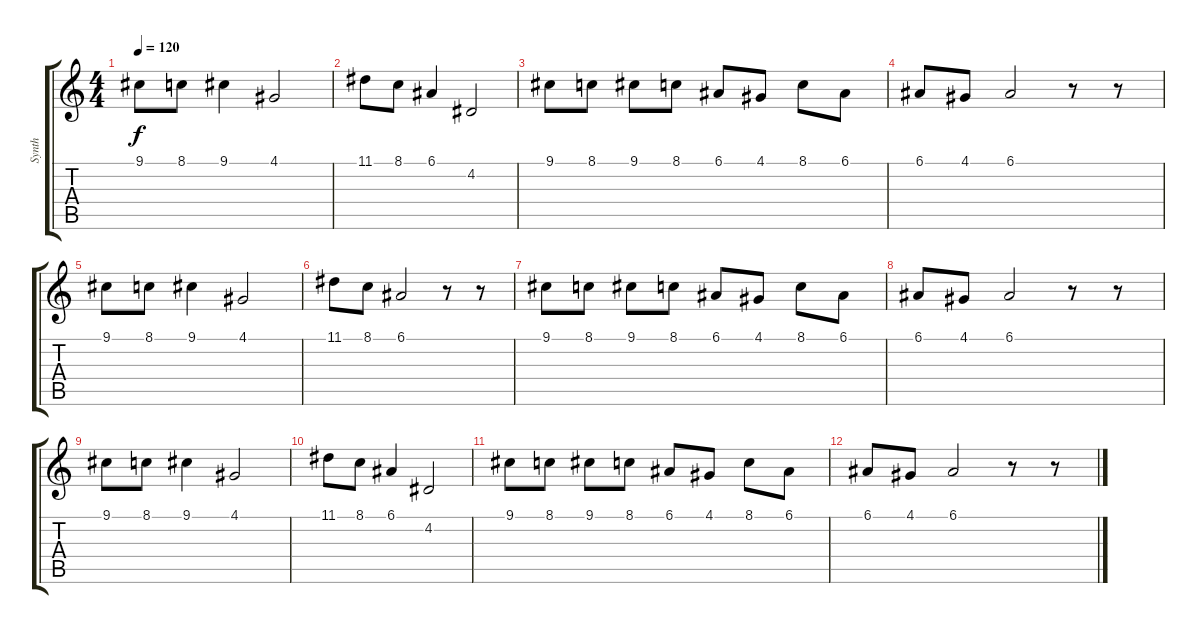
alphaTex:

\track ("Synth" "Synth") {instrument lead2sawtooth}
\staff {score tabs}
\tuning (E4 B3 G3 D3 A2 E2) {hide}
\ts (4 4)
\tempo 120
\clef g2
\ks c
9.1.8{dy f} 8.1.8 9.1.4 4.1.2 |
11.1.8 8.1.8 6.1.4 4.2.2 |
9.1.8 8.1.8 9.1.8 8.1.8 6.1.8 4.1.8 8.1.8 6.1.8 |
6.1.8 4.1.8 6.1.2 r.8 r.8 |
9.1.8 8.1.8 9.1.4 4.1.2 |
11.1.8 8.1.8 6.1.2 r.8 r.8 |
9.1.8 8.1.8 9.1.8 8.1.8 6.1.8 4.1.8 8.1.8 6.1.8 |
6.1.8 4.1.8 6.1.2 r.8 r.8 |
9.1.8 8.1.8 9.1.4 4.1.2 |
11.1.8 8.1.8 6.1.4 4.2.2 |
9.1.8 8.1.8 9.1.8 8.1.8 6.1.8 4.1.8 8.1.8 6.1.8 |
6.1.8 4.1.8 6.1.2 r.8 r.8
